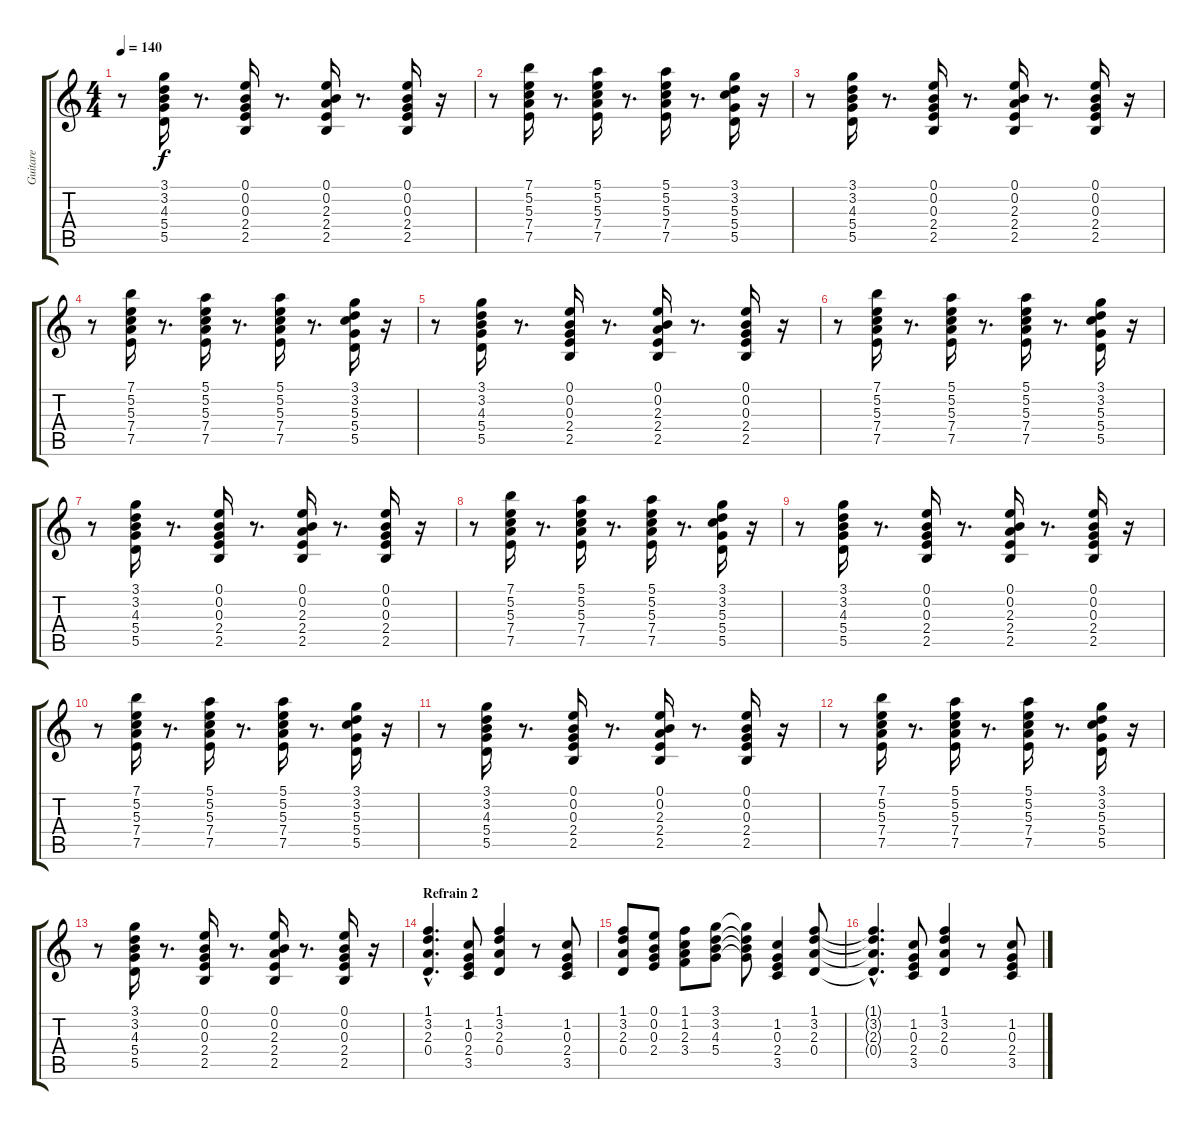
\track ("Guitare" "Guitare") {instrument electricguitarmuted}
\staff {score tabs}
\tuning (E4 B3 G3 D3 A2 E2) {hide}
\ts (4 4)
\tempo 140
\clef g2
\ks c
r.8{dy f} (3.1 3.2 4.3 5.4 5.5).16 r.8{d} (0.1 0.2 0.3 2.4 2.5).16 r.8{d} (0.1 0.2 2.3 2.4 2.5).16 r.8{d} (0.1 0.2 0.3 2.4 2.5).16 r.16 |
r.8 (7.1 5.2 5.3 7.4 7.5).16 r.8{d} (5.1 5.2 5.3 7.4 7.5).16 r.8{d} (5.1 5.2 5.3 7.4 7.5).16 r.8{d} (3.1 3.2 5.3 5.4 5.5).16 r.16 |
r.8 (3.1 3.2 4.3 5.4 5.5).16 r.8{d} (0.1 0.2 0.3 2.4 2.5).16 r.8{d} (0.1 0.2 2.3 2.4 2.5).16 r.8{d} (0.1 0.2 0.3 2.4 2.5).16 r.16 |
r.8 (7.1 5.2 5.3 7.4 7.5).16 r.8{d} (5.1 5.2 5.3 7.4 7.5).16 r.8{d} (5.1 5.2 5.3 7.4 7.5).16 r.8{d} (3.1 3.2 5.3 5.4 5.5).16 r.16 |
r.8 (3.1 3.2 4.3 5.4 5.5).16 r.8{d} (0.1 0.2 0.3 2.4 2.5).16 r.8{d} (0.1 0.2 2.3 2.4 2.5).16 r.8{d} (0.1 0.2 0.3 2.4 2.5).16 r.16 |
r.8 (7.1 5.2 5.3 7.4 7.5).16 r.8{d} (5.1 5.2 5.3 7.4 7.5).16 r.8{d} (5.1 5.2 5.3 7.4 7.5).16 r.8{d} (3.1 3.2 5.3 5.4 5.5).16 r.16 |
r.8 (3.1 3.2 4.3 5.4 5.5).16 r.8{d} (0.1 0.2 0.3 2.4 2.5).16 r.8{d} (0.1 0.2 2.3 2.4 2.5).16 r.8{d} (0.1 0.2 0.3 2.4 2.5).16 r.16 |
r.8 (7.1 5.2 5.3 7.4 7.5).16 r.8{d} (5.1 5.2 5.3 7.4 7.5).16 r.8{d} (5.1 5.2 5.3 7.4 7.5).16 r.8{d} (3.1 3.2 5.3 5.4 5.5).16 r.16 |
r.8 (3.1 3.2 4.3 5.4 5.5).16 r.8{d} (0.1 0.2 0.3 2.4 2.5).16 r.8{d} (0.1 0.2 2.3 2.4 2.5).16 r.8{d} (0.1 0.2 0.3 2.4 2.5).16 r.16 |
r.8 (7.1 5.2 5.3 7.4 7.5).16 r.8{d} (5.1 5.2 5.3 7.4 7.5).16 r.8{d} (5.1 5.2 5.3 7.4 7.5).16 r.8{d} (3.1 3.2 5.3 5.4 5.5).16 r.16 |
r.8 (3.1 3.2 4.3 5.4 5.5).16 r.8{d} (0.1 0.2 0.3 2.4 2.5).16 r.8{d} (0.1 0.2 2.3 2.4 2.5).16 r.8{d} (0.1 0.2 0.3 2.4 2.5).16 r.16 |
r.8 (7.1 5.2 5.3 7.4 7.5).16 r.8{d} (5.1 5.2 5.3 7.4 7.5).16 r.8{d} (5.1 5.2 5.3 7.4 7.5).16 r.8{d} (3.1 3.2 5.3 5.4 5.5).16 r.16 |
r.8 (3.1 3.2 4.3 5.4 5.5).16 r.8{d} (0.1 0.2 0.3 2.4 2.5).16 r.8{d} (0.1 0.2 2.3 2.4 2.5).16 r.8{d} (0.1 0.2 0.3 2.4 2.5).16 r.16 |
\section ("" "Refrain 2")
(1.1{hac} 3.2{hac} 2.3{hac} 0.4{hac}).4{d} (1.2 0.3 2.4 3.5).8 (1.1 3.2 2.3 0.4).4 r.8 (1.2 0.3 2.4 3.5).8 |
(1.1 3.2 2.3 0.4).8 (0.1 0.2 0.3 2.4).8 (1.1 1.2 2.3 3.4).8 (3.1 3.2 4.3 5.4).8 (3.1{t} 3.2{t} 4.3{t} 5.4{t}).8 (1.2 0.3 2.4 3.5).4 (1.1 3.2 2.3 0.4).8 |
(1.1{hac t} 3.2{hac t} 2.3{hac t} 0.4{hac t}).4{d} (1.2 0.3 2.4 3.5).8 (1.1 3.2 2.3 0.4).4 r.8 (1.2 0.3 2.4 3.5).8
